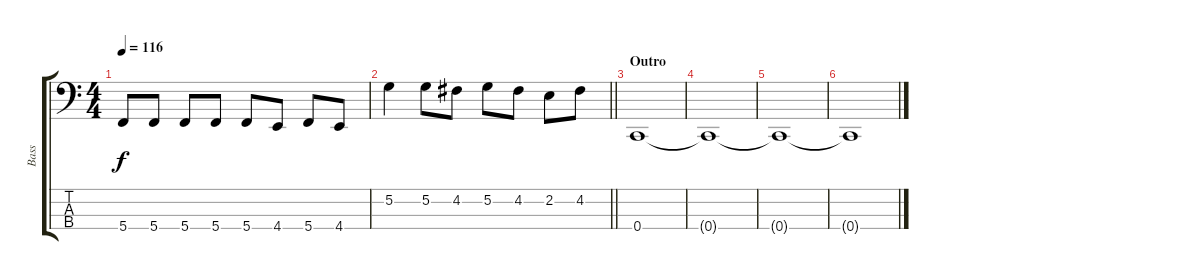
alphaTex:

\track ("Bass" "Bass") {instrument electricbassfinger}
\staff {score tabs}
\tuning (G2 D2 A1 C1) {hide}
\ts (4 4)
\tempo 116
\clef f4
\ks c
5.4.8{dy f} 5.4.8 5.4.8 5.4.8 5.4.8 4.4.8 5.4.8 4.4.8 |
\barLineRight lightlight
5.2.4 5.2.8 4.2.8 5.2.8 4.2.8 2.2.8 4.2.8 |
\section ("" "Outro")
0.4.1 |
0.4{t}.1 |
0.4{t}.1 |
0.4{t}.1{volume 0}
